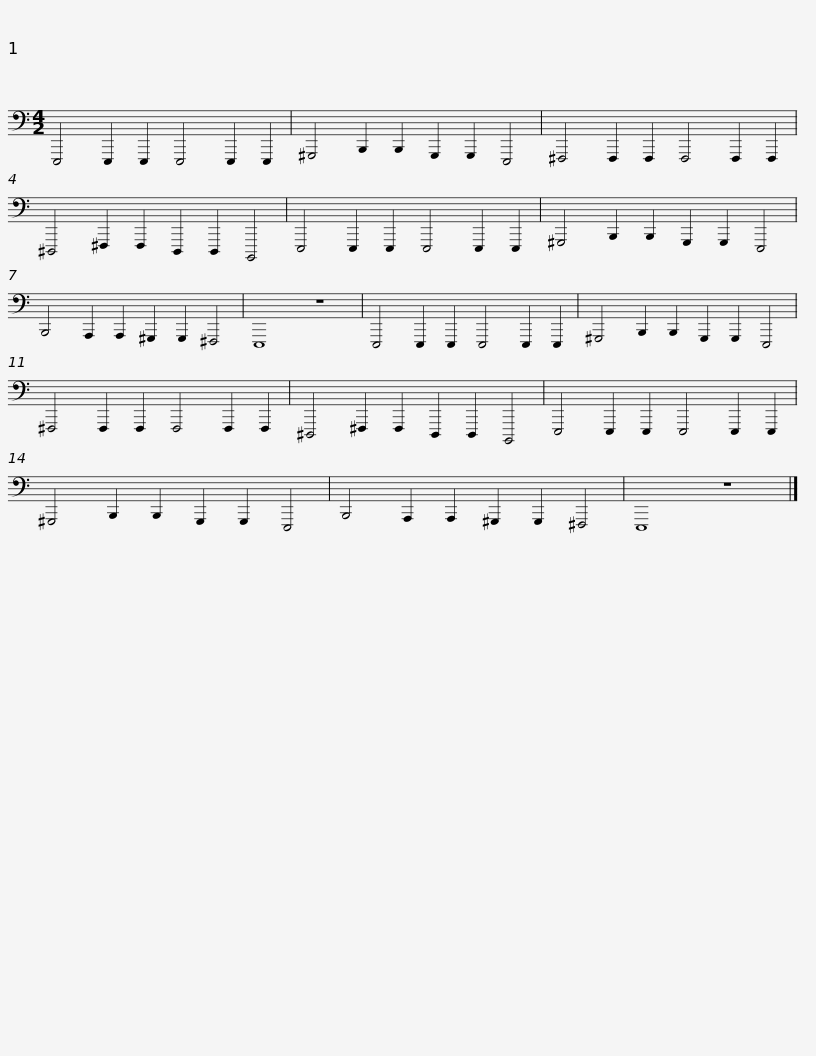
X:1
L:1/8
M:4/2
I:linebreak $
K:C
V:1 bass
V:1
 E,,,4 E,,,2 E,,,2 E,,,4 E,,,2 E,,,2 | ^G,,,4 B,,,2 B,,,2 G,,,2 G,,,2 E,,,4 | ^F,,,4 F,,,2 F,,,2 F,,,4 F,,,2 F,,,2 | ^D,,,4 ^F,,,2 F,,,2 D,,,2 D,,,2 B,,,,4 |$ E,,,4 E,,,2 E,,,2 E,,,4 E,,,2 E,,,2 | %5
 ^G,,,4 B,,,2 B,,,2 G,,,2 G,,,2 E,,,4 | B,,,4 A,,,2 A,,,2 ^G,,,2 G,,,2 ^F,,,4 | E,,,8 z8 | E,,,4 E,,,2 E,,,2 E,,,4 E,,,2 E,,,2 |$ ^G,,,4 B,,,2 B,,,2 G,,,2 G,,,2 E,,,4 | %10
 ^F,,,4 F,,,2 F,,,2 F,,,4 F,,,2 F,,,2 | ^D,,,4 ^F,,,2 F,,,2 D,,,2 D,,,2 B,,,,4 | E,,,4 E,,,2 E,,,2 E,,,4 E,,,2 E,,,2 |$ ^G,,,4 B,,,2 B,,,2 G,,,2 G,,,2 E,,,4 | B,,,4 A,,,2 A,,,2 ^G,,,2 G,,,2 ^F,,,4 | %15
 E,,,8 z8 |] %16
